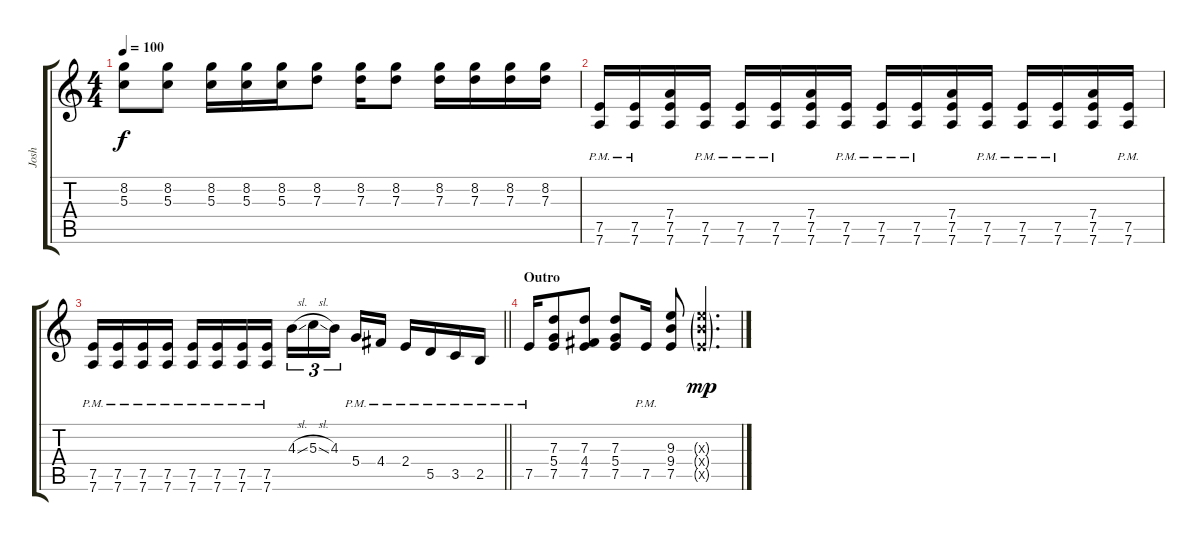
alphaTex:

\track ("Josh" "Josh") {instrument distortionguitar}
\staff {score tabs}
\tuning (E4 B3 G3 D3 A2 D2) {hide}
\ts (4 4)
\tempo 100
\clef g2
\ks c
(8.2 5.3).8{dy f} (8.2 5.3).8 (8.2 5.3).16 (8.2 5.3).16 (8.2 5.3).16 (8.2 7.3).8 (8.2 7.3).16 (8.2 7.3).8 (8.2 7.3).16 (8.2 7.3).16 (8.2 7.3).16 (8.2 7.3).16 |
(7.5{pm} 7.6{pm}).16 (7.5{pm} 7.6{pm}).16 (7.4 7.5 7.6).16 (7.5{pm} 7.6{pm}).16 (7.5{pm} 7.6{pm}).16 (7.5{pm} 7.6{pm}).16 (7.4 7.5 7.6).16 (7.5{pm} 7.6{pm}).16 (7.5{pm} 7.6{pm}).16 (7.5{pm} 7.6{pm}).16 (7.4 7.5 7.6).16 (7.5{pm} 7.6{pm}).16 (7.5{pm} 7.6{pm}).16 (7.5{pm} 7.6{pm}).16 (7.4 7.5 7.6).16 (7.5{pm} 7.6{pm}).16 |
\barLineRight lightlight
(7.5{pm} 7.6{pm}).16 (7.5{pm} 7.6{pm}).16 (7.5{pm} 7.6{pm}).16 (7.5{pm} 7.6{pm}).16 (7.5{pm} 7.6{pm}).16 (7.5{pm} 7.6{pm}).16 (7.5{pm} 7.6{pm}).16 (7.5{pm} 7.6{pm}).16 4.3{sl}.16{tu (3 2)} 5.3{sl}.16{tu (3 2)} 4.3.16{tu (3 2) beam splitsecondary} 5.4{pm}.16 4.4{pm}.16 2.4{pm}.16 5.5{pm}.16 3.5{pm}.16 2.5{pm}.16 |
\section ("" "Outro")
7.5{pm}.16 (7.3 5.4 7.5).8 (7.3 4.4 7.5).8 (7.3 5.4 7.5).8 7.5{pm}.16 (9.3 9.4 7.5).8 (9.3{g x} 9.4{g x} 7.5{g x}).4{d dy mp}
